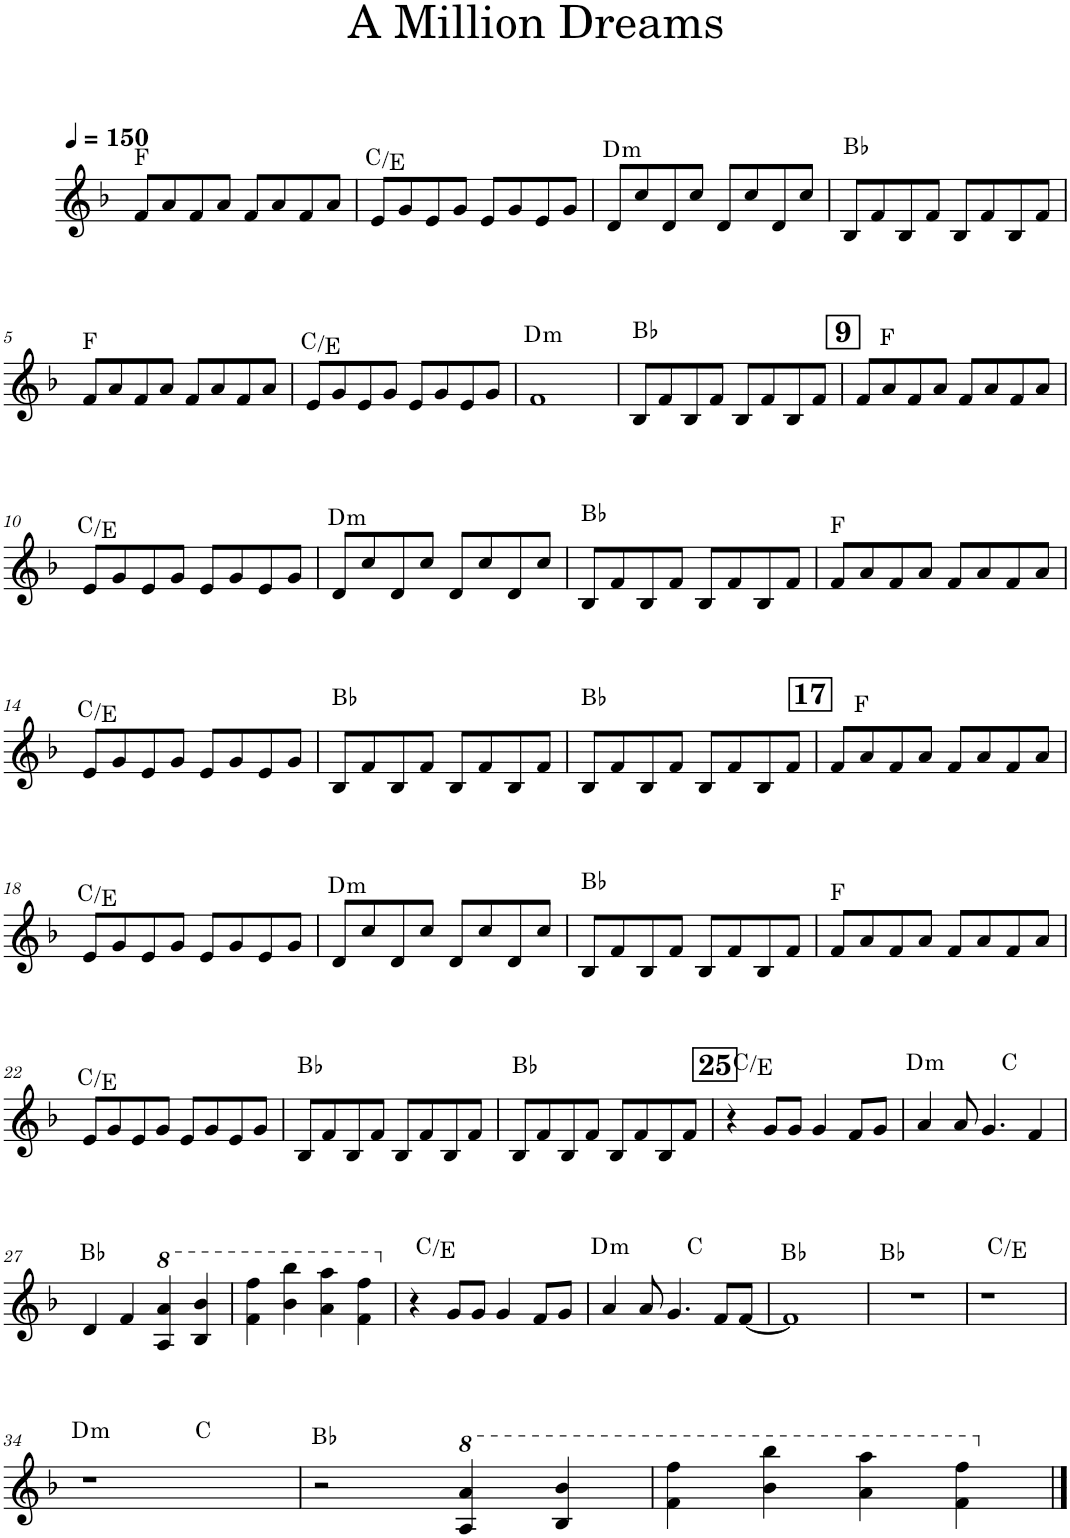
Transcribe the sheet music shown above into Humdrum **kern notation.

**kern	**harte
*part1	*part1
*staff1	*
*I"Piano	*
*I'Pno.	*
*clefG2	*
*k[b-]	*
=1	=1
8f/L	F:maj
8a/	.
8f/	.
8a/J	.
8f/L	.
8a/	.
8f/	.
8a/J	.
=2	=2
8e/L	C:maj/3
8g/	.
8e/	.
8g/J	.
8e/L	.
8g/	.
8e/	.
8g/J	.
=3	=3
!	!LO:H:kt=m
8d/L	D:min
8cc/	.
8d/	.
8cc/J	.
8d/L	.
8cc/	.
8d/	.
8cc/J	.
=4	=4
8B-/L	Bb:maj
8f/	.
8B-/	.
8f/J	.
8B-/L	.
8f/	.
8B-/	.
8f/J	.
!!LO:LB:g=z
=5	=5
8f/L	F:maj
8a/	.
8f/	.
8a/J	.
8f/L	.
8a/	.
8f/	.
8a/J	.
=6	=6
8e/L	C:maj/3
8g/	.
8e/	.
8g/J	.
8e/L	.
8g/	.
8e/	.
8g/J	.
=7	=7
!	!LO:H:kt=m
1f	D:min
=8	=8
8B-/L	Bb:maj
8f/	.
8B-/	.
8f/J	.
8B-/L	.
8f/	.
8B-/	.
8f/J	.
!!LO:REH:place=s1:a:B:cj:fs=14:t=9
=9	=9
8f/L	F:maj
8a/	.
8f/	.
8a/J	.
8f/L	.
8a/	.
8f/	.
8a/J	.
!!LO:LB:g=z
=10	=10
8e/L	C:maj/3
8g/	.
8e/	.
8g/J	.
8e/L	.
8g/	.
8e/	.
8g/J	.
=11	=11
!	!LO:H:kt=m
8d/L	D:min
8cc/	.
8d/	.
8cc/J	.
8d/L	.
8cc/	.
8d/	.
8cc/J	.
=12	=12
8B-/L	Bb:maj
8f/	.
8B-/	.
8f/J	.
8B-/L	.
8f/	.
8B-/	.
8f/J	.
=13	=13
8f/L	F:maj
8a/	.
8f/	.
8a/J	.
8f/L	.
8a/	.
8f/	.
8a/J	.
!!LO:LB:g=z
=14	=14
8e/L	C:maj/3
8g/	.
8e/	.
8g/J	.
8e/L	.
8g/	.
8e/	.
8g/J	.
=15	=15
8B-/L	Bb:maj
8f/	.
8B-/	.
8f/J	.
8B-/L	.
8f/	.
8B-/	.
8f/J	.
=16	=16
8B-/L	Bb:maj
8f/	.
8B-/	.
8f/J	.
8B-/L	.
8f/	.
8B-/	.
8f/J	.
!!LO:REH:place=s1:a:B:cj:fs=14:t=17
=17	=17
8f/L	F:maj
8a/	.
8f/	.
8a/J	.
8f/L	.
8a/	.
8f/	.
8a/J	.
!!LO:LB:g=z
=18	=18
8e/L	C:maj/3
8g/	.
8e/	.
8g/J	.
8e/L	.
8g/	.
8e/	.
8g/J	.
=19	=19
!	!LO:H:kt=m
8d/L	D:min
8cc/	.
8d/	.
8cc/J	.
8d/L	.
8cc/	.
8d/	.
8cc/J	.
=20	=20
8B-/L	Bb:maj
8f/	.
8B-/	.
8f/J	.
8B-/L	.
8f/	.
8B-/	.
8f/J	.
=21	=21
8f/L	F:maj
8a/	.
8f/	.
8a/J	.
8f/L	.
8a/	.
8f/	.
8a/J	.
!!LO:LB:g=z
=22	=22
8e/L	C:maj/3
8g/	.
8e/	.
8g/J	.
8e/L	.
8g/	.
8e/	.
8g/J	.
=23	=23
8B-/L	Bb:maj
8f/	.
8B-/	.
8f/J	.
8B-/L	.
8f/	.
8B-/	.
8f/J	.
=24	=24
8B-/L	Bb:maj
8f/	.
8B-/	.
8f/J	.
8B-/L	.
8f/	.
8B-/	.
8f/J	.
!!LO:REH:place=s1:a:B:cj:fs=14:t=25
=25	=25
4r	C:maj/3
8g/L	.
8g/J	.
4g/	.
8f/L	.
8g/J	.
=26	=26
!	!LO:H:kt=m
*^	*
4a/	2ryy	D:min
8a/	.	.
4.g/	.	.
.	2ryy	C:maj
4f/	.	.
*v	*v	*
!!LO:LB:g=z
=27	=27
4d/	Bb:maj
4f/	.
*8va	*
4a/ 4aa/	.
4b-/ 4bb-/	.
=28	=28
4ff\ 4fff\	.
4bb-\ 4bbb-\	.
4aa\ 4aaa\	.
4ff\ 4fff\	.
=29	=29
*X8va	*
4r	C:maj/3
8g/L	.
8g/J	.
4g/	.
8f/L	.
8g/J	.
=30	=30
!	!LO:H:kt=m
*^	*
4a/	2ryy	D:min
8a/	.	.
4.g/	.	.
.	2ryy	C:maj
8f/L	.	.
[8f/J	.	.
*v	*v	*
=31	=31
1f]	Bb:maj
=32	=32
1r	Bb:maj
=33	=33
1r	C:maj/3
!!LO:LB:g=z
=34	=34
!	!LO:H:kt=m
*^	*
1r	2ryy	D:min
.	2ryy	C:maj
*v	*v	*
=35	=35
2r	Bb:maj
*8va	*
4a/ 4aa/	.
4b-/ 4bb-/	.
=36	=36
4ff\ 4fff\	.
4bb-\ 4bbb-\	.
4aa\ 4aaa\	.
4ff\ 4fff\	.
*X8va	*
==	==
*-	*-
